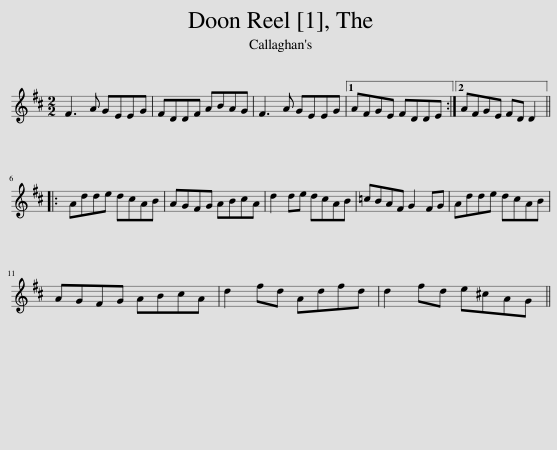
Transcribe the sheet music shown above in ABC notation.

X:1
L:1/8
M:2/2
I:linebreak $
K:D
V:1 treble
V:1
 F3 A GEEG | FDDF ABAG | F3 A GEEG |1 AFGE FDDE :|2 AFGE FD D2 |:$ %5
 Adde dcAB | AGFG ABcA | d2 de dcAB | =cBAF G2 FG | Adde dcAB |$ %10
 AGFG ABcA | d2 fd Adfd | d2 fd e^cAG || %13
